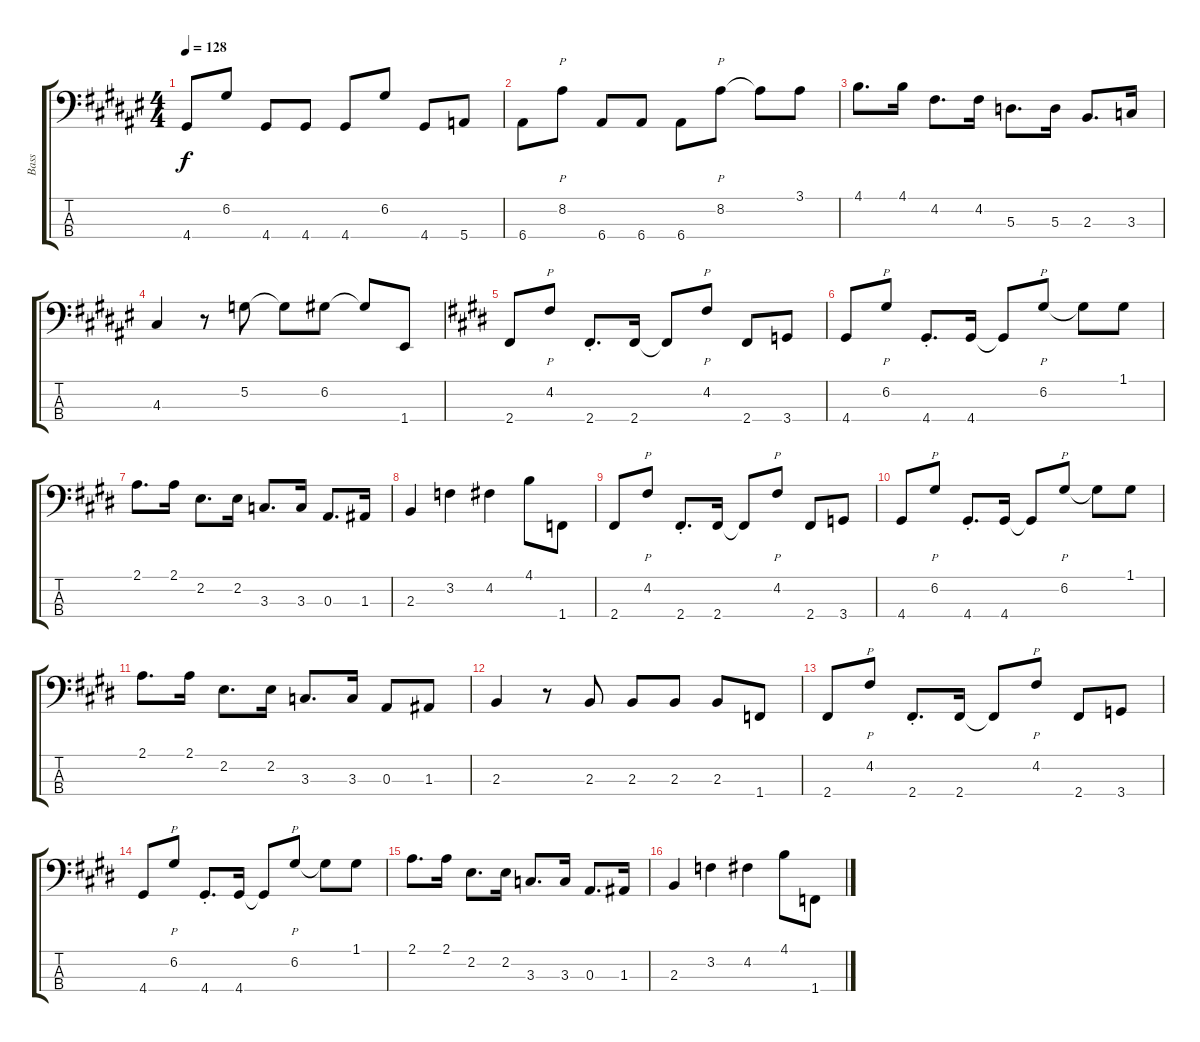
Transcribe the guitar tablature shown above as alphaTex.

\track ("Bass" "Bass") {instrument electricbassfinger}
\staff {score tabs}
\tuning (G2 D2 A1 E1) {hide}
\ts (4 4)
\tempo 128
\clef f4
\ks d#minor
4.4.8{dy f} 6.2.8 4.4.8 4.4.8 4.4.8 6.2.8 4.4.8 5.4.8 |
6.4.8 8.2.8{p} 6.4.8 6.4.8 6.4.8 8.2.8{p} 8.2{t}.8 3.1.8 |
4.1.8{d} 4.1.16 4.2.8{d} 4.2.16 5.3.8{d} 5.3.16 2.3.8{d} 3.3.16 |
4.3.4 r.8 5.2.8 5.2{t}.8 6.2.8 6.2{t}.8 1.4.8 |
\ks c#minor
2.4.8 4.2.8{p} 2.4{st}.8{d} 2.4.16 2.4{t}.8 4.2.8{p} 2.4.8 3.4.8 |
4.4.8 6.2.8{p} 4.4{st}.8{d} 4.4.16 4.4{t}.8 6.2.8{p} 6.2{t}.8 1.1.8 |
2.1.8{d} 2.1.16 2.2.8{d} 2.2.16 3.3.8{d} 3.3.16 0.3.8{d} 1.3.16 |
2.3.4 3.2.4 4.2.4 4.1.8 1.4.8 |
2.4.8 4.2.8{p} 2.4{st}.8{d} 2.4.16 2.4{t}.8 4.2.8{p} 2.4.8 3.4.8 |
4.4.8 6.2.8{p} 4.4{st}.8{d} 4.4.16 4.4{t}.8 6.2.8{p} 6.2{t}.8 1.1.8 |
2.1.8{d} 2.1.16 2.2.8{d} 2.2.16 3.3.8{d} 3.3.16 0.3.8 1.3.8 |
2.3.4 r.8 2.3.8 2.3.8 2.3.8 2.3.8 1.4.8 |
2.4.8 4.2.8{p} 2.4{st}.8{d} 2.4.16 2.4{t}.8 4.2.8{p} 2.4.8 3.4.8 |
4.4.8 6.2.8{p} 4.4{st}.8{d} 4.4.16 4.4{t}.8 6.2.8{p} 6.2{t}.8 1.1.8 |
2.1.8{d} 2.1.16 2.2.8{d} 2.2.16 3.3.8{d} 3.3.16 0.3.8{d} 1.3.16 |
2.3.4 3.2.4 4.2.4 4.1.8 1.4.8
